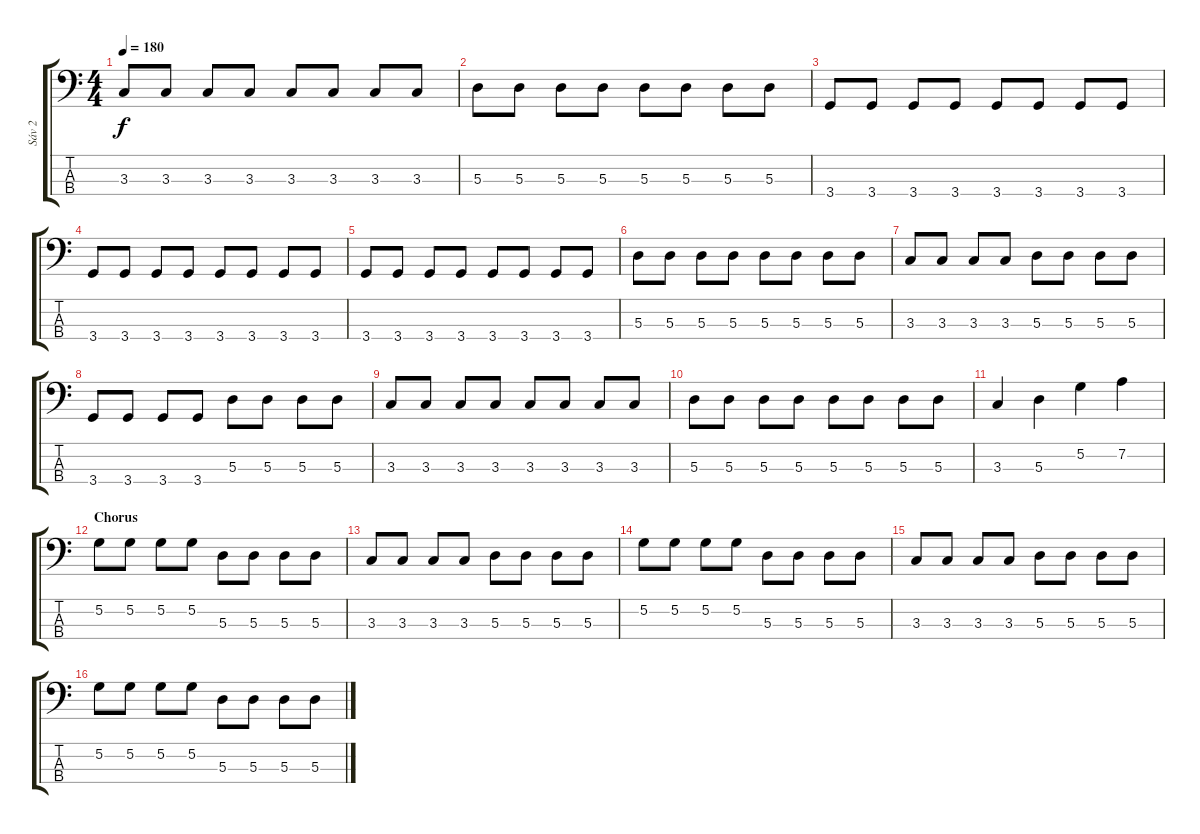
\track ("Sáv 2" "Sáv 2") {instrument electricbasspick}
\staff {score tabs}
\tuning (G2 D2 A1 E1) {hide}
\ts (4 4)
\tempo 180
\clef f4
\ks c
3.3.8{dy f} 3.3.8 3.3.8 3.3.8 3.3.8 3.3.8 3.3.8 3.3.8 |
5.3.8 5.3.8 5.3.8 5.3.8 5.3.8 5.3.8 5.3.8 5.3.8 |
3.4.8 3.4.8 3.4.8 3.4.8 3.4.8 3.4.8 3.4.8 3.4.8 |
3.4.8 3.4.8 3.4.8 3.4.8 3.4.8 3.4.8 3.4.8 3.4.8 |
3.4.8 3.4.8 3.4.8 3.4.8 3.4.8 3.4.8 3.4.8 3.4.8 |
5.3.8 5.3.8 5.3.8 5.3.8 5.3.8 5.3.8 5.3.8 5.3.8 |
3.3.8 3.3.8 3.3.8 3.3.8 5.3.8 5.3.8 5.3.8 5.3.8 |
3.4.8 3.4.8 3.4.8 3.4.8 5.3.8 5.3.8 5.3.8 5.3.8 |
3.3.8 3.3.8 3.3.8 3.3.8 3.3.8 3.3.8 3.3.8 3.3.8 |
5.3.8 5.3.8 5.3.8 5.3.8 5.3.8 5.3.8 5.3.8 5.3.8 |
3.3.4 5.3.4 5.2.4 7.2.4 |
\section ("" "Chorus")
5.2.8 5.2.8 5.2.8 5.2.8 5.3.8 5.3.8 5.3.8 5.3.8 |
3.3.8 3.3.8 3.3.8 3.3.8 5.3.8 5.3.8 5.3.8 5.3.8 |
5.2.8 5.2.8 5.2.8 5.2.8 5.3.8 5.3.8 5.3.8 5.3.8 |
3.3.8 3.3.8 3.3.8 3.3.8 5.3.8 5.3.8 5.3.8 5.3.8 |
5.2.8 5.2.8 5.2.8 5.2.8 5.3.8 5.3.8 5.3.8 5.3.8
